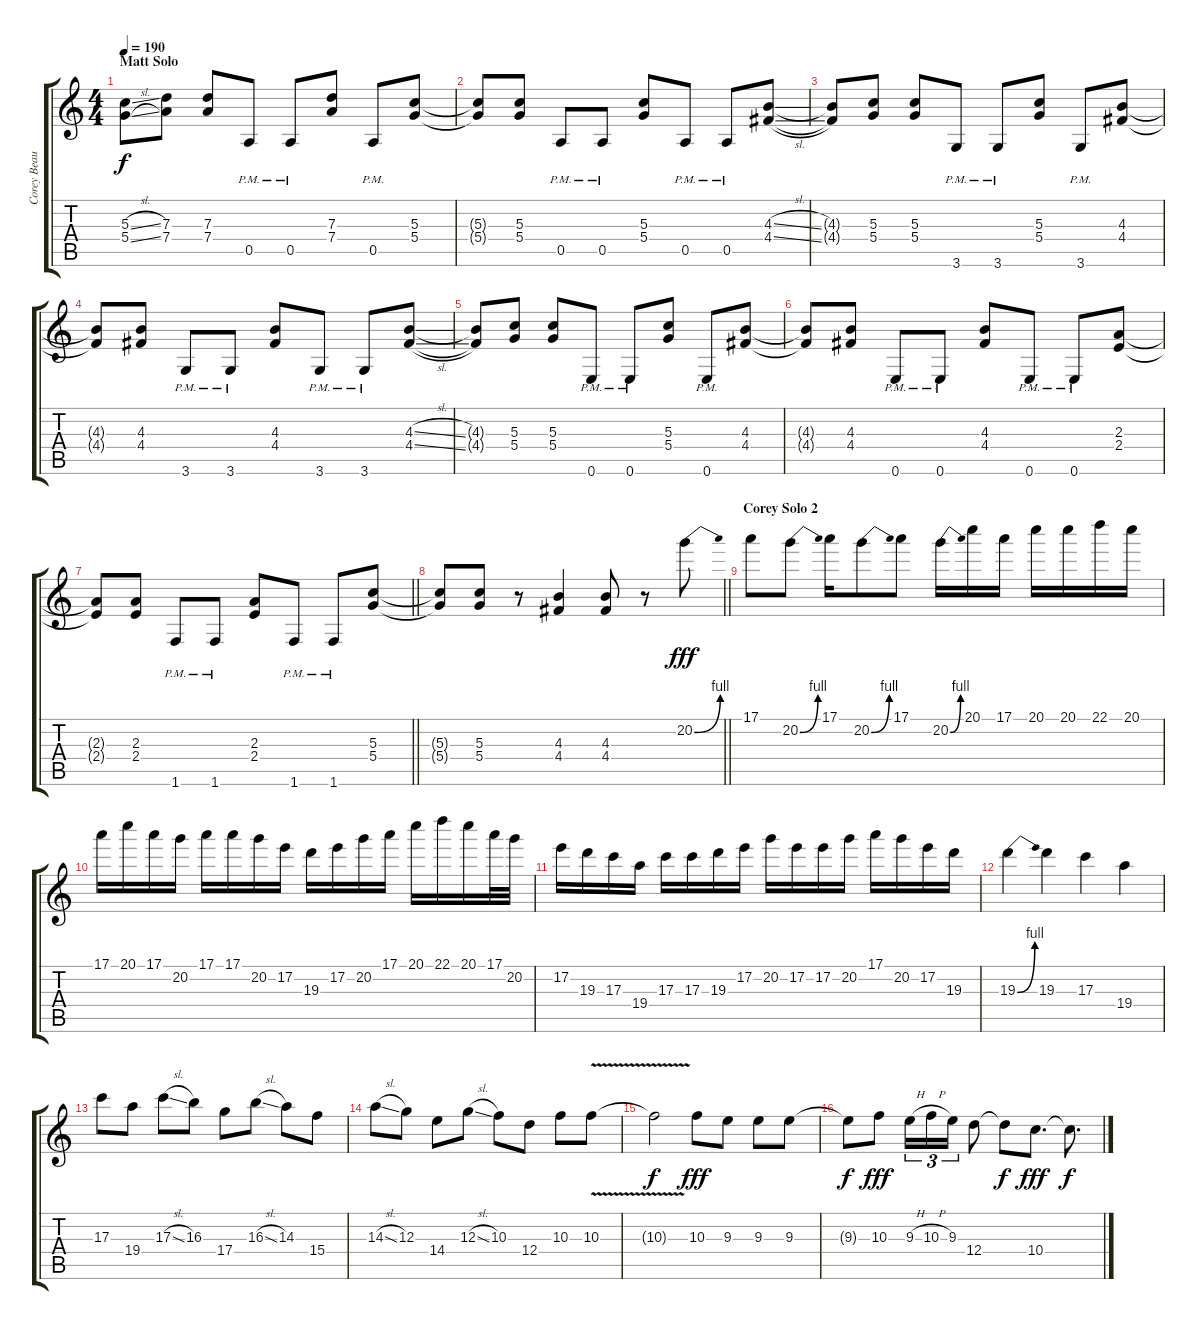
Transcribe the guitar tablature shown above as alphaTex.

\track ("Corey Beaulieu" "Corey Beau") {instrument distortionguitar}
\staff {score tabs}
\tuning (E4 B3 G3 D3 A2 E2) {hide}
\ts (4 4)
\section ("" "Matt Solo")
\tempo 190
\clef g2
\ks c
(5.3{sl} 5.4{sl}).8{dy f volume 10} (7.3 7.4).8 (7.3 7.4).8 0.5{pm}.8 0.5{pm}.8 (7.3 7.4).8 0.5{pm}.8 (5.3 5.4).8 |
(5.3{t} 5.4{t}).8 (5.3 5.4).8 0.5{pm}.8 0.5{pm}.8 (5.3 5.4).8 0.5{pm}.8 0.5{pm}.8 (4.3{sl} 4.4{sl}).8 |
(4.3{t} 4.4{t}).8 (5.3 5.4).8 (5.3 5.4).8 3.6{pm}.8 3.6{pm}.8 (5.3 5.4).8 3.6{pm}.8 (4.3 4.4).8 |
(4.3{t} 4.4{t}).8 (4.3 4.4).8 3.6{pm}.8 3.6{pm}.8 (4.3 4.4).8 3.6{pm}.8 3.6{pm}.8 (4.3{sl} 4.4{sl}).8 |
(4.3{t} 4.4{t}).8 (5.3 5.4).8 (5.3 5.4).8 0.6{pm}.8 0.6{pm}.8 (5.3 5.4).8 0.6{pm}.8 (4.3 4.4).8 |
(4.3{t} 4.4{t}).8 (4.3 4.4).8 0.6{pm}.8 0.6{pm}.8 (4.3 4.4).8 0.6{pm}.8 0.6{pm}.8 (2.3 2.4).8 |
\barLineRight lightlight
(2.3{t} 2.4{t}).8 (2.3 2.4).8 1.6{pm}.8 1.6{pm}.8 (2.3 2.4).8 1.6{pm}.8 1.6{pm}.8 (5.3 5.4).8 |
\barLineRight lightlight
(5.3{t} 5.4{t}).8 (5.3 5.4).8 r.8 (4.3 4.4).4 (4.3 4.4).8 r.8 20.2{be (bend 0 0 60 4)}.8{dy fff} |
\section ("" "Corey Solo 2")
17.1.8{volume 16} 20.2{be (bend 0 0 60 4)}.8 17.1.16 20.2{be (bend 0 0 60 4)}.8 17.1.8 20.2{be (bend 0 0 60 4)}.16 20.1.16 17.1.16 20.1.16 20.1.16 22.1.16 20.1.16 |
17.1.16 20.1.16 17.1.16 20.2.16 17.1.16 17.1.16 20.2.16 17.2.16 19.3.16 17.2.16 20.2.16 17.1.16 20.1.16 22.1.16 20.1.16 17.1.32 20.2.32 |
17.2.16 19.3.16 17.3.16 19.4.16 17.3.16 17.3.16 19.3.16 17.2.16 20.2.16 17.2.16 17.2.16 20.2.16 17.1.16 20.2.16 17.2.16 19.3.16 |
19.3{be (bend 0 0 60 4)}.4 19.3.4 17.3.4 19.4.4 |
17.3.8 19.4.8 17.3{sl}.8 16.3.8 17.4.8 16.3{sl}.8 14.3.8 15.4.8 |
14.3{sl}.8 12.3.8 14.4.8 12.3{sl}.8 10.3.8 12.4.8 10.3.8 10.3{v}.8 |
10.3{t}.2{dy f} 10.3.8{dy fff} 9.3.8 9.3.8 9.3.8 |
9.3{t}.8{dy f} 10.3.8{dy fff} 9.3{h}.16{tu (3 2)} 10.3{h}.16{tu (3 2)} 9.3.16{tu (3 2)} 12.4.8 12.4{t}.8{dy f} 10.4.8{d dy fff} 10.4{t}.8{d dy f}
